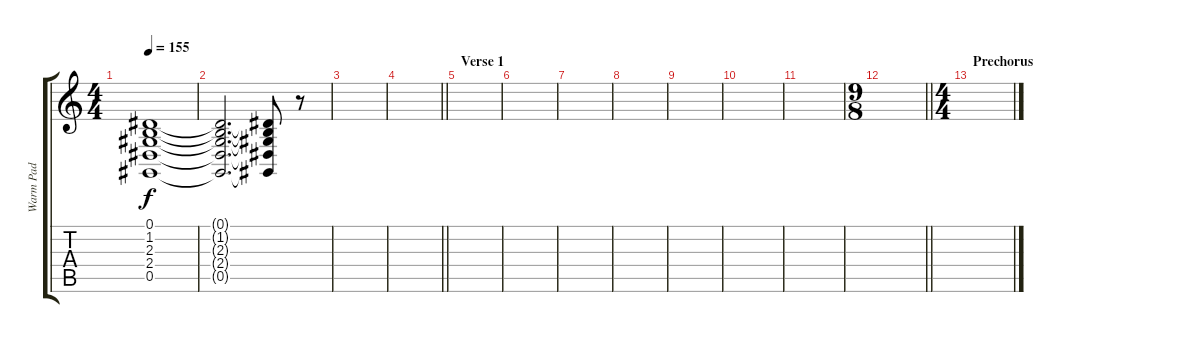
\track ("Warm Pad" "Warm Pad") {instrument pad2warm}
\staff {score tabs}
\tuning (Eb4 Bb3 Gb3 Db3 Ab2 Db2) {hide}
\ts (4 4)
\section ("" "")
\tempo 155
\clef g2
\ks c
(0.1 1.2{t} 2.3{t} 2.4 0.5).1{dy f} |
(0.1{t} 1.2{t} 2.3{t} 2.4{t} 0.5{t}).2{d} (0.1{t} 1.2{t} 2.3{t} 2.4{t} 0.5{t}).8 r.8 |
|
\barLineRight lightlight
|
\section ("" "Verse 1")
|
|
|
|
|
|
|
\ts (9 8)
\barLineRight lightlight
|
\ts (4 4)
\section ("" "Prechorus")
